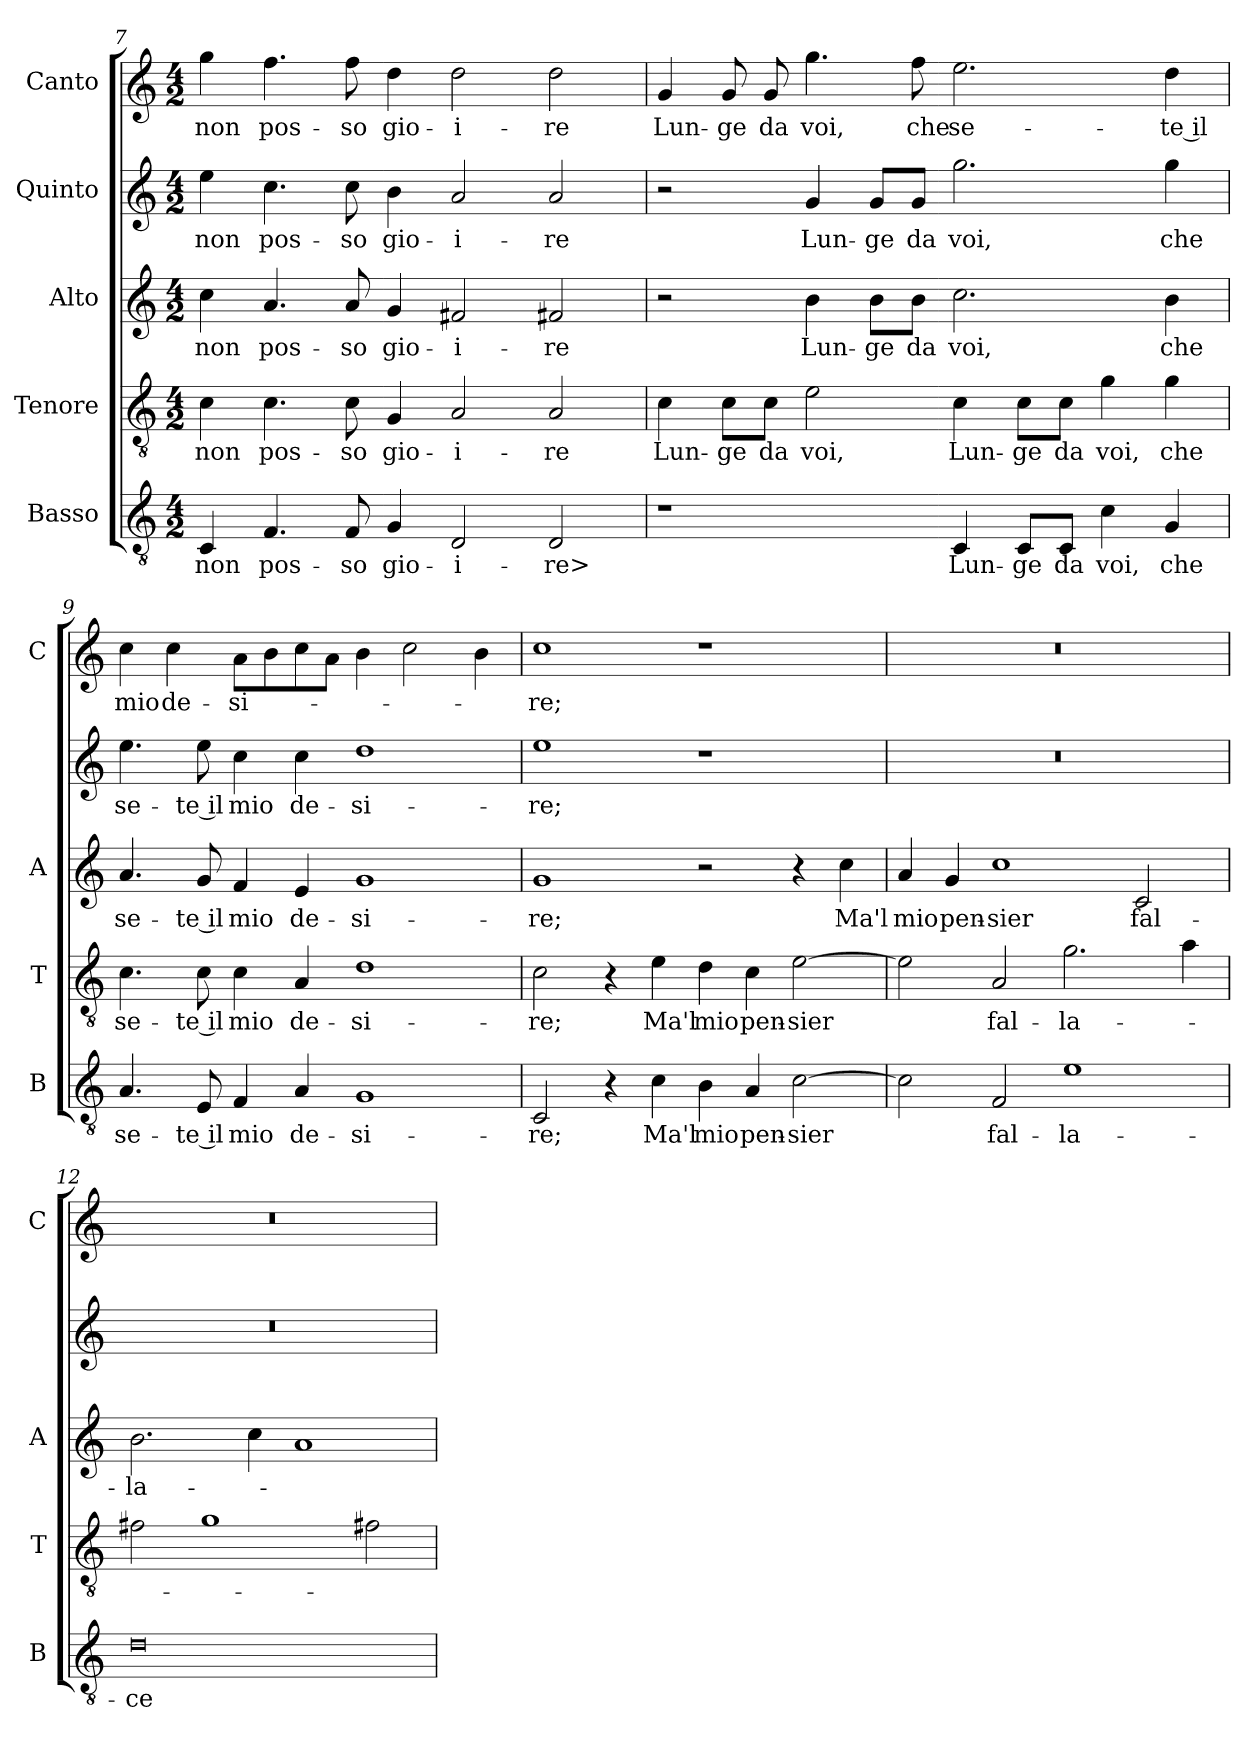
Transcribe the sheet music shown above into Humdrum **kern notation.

**kern	**text	**kern	**text	**kern	**text	**kern	**text	**kern	**text
*part5	*part5	*part4	*part4	*part3	*part3	*part2	*part2	*part1	*part1
*staff5	*staff5	*staff4	*staff4	*staff3	*staff3	*staff2	*staff2	*staff1	*staff1
*I"Basso	*	*I"Tenore	*	*I"Alto	*	*I"Quinto	*	*I"Canto	*
*I'B	*	*I'T	*	*I'A	*	*	*	*I'C	*
*clefGv2	*	*clefGv2	*	*clefG2	*	*clefG2	*	*clefG2	*
*k[]	*	*k[]	*	*k[]	*	*k[]	*	*k[]	*
*C:	*	*C:	*	*C:	*	*C:	*	*C:	*
*M4/2	*	*M4/2	*	*M4/2	*	*M4/2	*	*M4/2	*
=7	=7	=7	=7	=7	=7	=7	=7	=7	=7
4C	non	4c	non	4cc	non	4ee	non	4gg	non
4.F	pos-	4.c	pos-	4.a	pos-	4.cc	pos-	4.ff	pos-
8F	-so	8c	-so	8a	-so	8cc	-so	8ff	-so
4G	gio-	4G	gio-	4g	gio-	4b	gio-	4dd	gio-
2D	-i-	2A	-i-	2f#X	-i-	2a	-i-	2dd	-i-
2D	-re>	2A	-re	2f#X	-re	2a	-re	2dd	-re
=8	=8	=8	=8	=8	=8	=8	=8	=8	=8
1r	.	4c	Lun-	2r	.	2r	.	4g	Lun-
.	.	8c\L	-ge	.	.	.	.	8g	-ge
.	.	8c\J	da	.	.	.	.	8g	da
.	.	2e	voi,	4b	Lun-	4g	Lun-	4.gg	voi,
.	.	.	.	8b\L	-ge	8g/L	-ge	.	.
.	.	.	.	8b\J	da	8g/J	da	8ff	che
4C	Lun-	4c	Lun-	2.cc	voi,	2.gg	voi,	2.ee	se-
8C/L	-ge	8c\L	-ge	.	.	.	.	.	.
8C/J	da	8c\J	da	.	.	.	.	.	.
4c	voi,	4g	voi,	.	.	.	.	.	.
4G	che	4g	che	4b	che	4gg	che	4dd	-te il
=9	=9	=9	=9	=9	=9	=9	=9	=9	=9
4.A	se-	4.c	se-	4.a	se-	4.ee	se-	4cc	mio
.	.	.	.	.	.	.	.	4cc	de-
8E	-te il	8c	-te il	8g	-te il	8ee	-te il	.	.
4F	mio	4c	mio	4f	mio	4cc	mio	8aL	-si-
.	.	.	.	.	.	.	.	8b	.
4A	de-	4A	de-	4e	de-	4cc	de-	8cc	.
.	.	.	.	.	.	.	.	8aJ	.
1G	-si-	1d	-si-	1g	-si-	1dd	-si-	4b	.
.	.	.	.	.	.	.	.	2cc	.
.	.	.	.	.	.	.	.	4b	.
=10	=10	=10	=10	=10	=10	=10	=10	=10	=10
2C	-re;	2c	-re;	1g	-re;	1ee	-re;	1cc	-re;
4r	.	4r	.	.	.	.	.	.	.
4c	Ma'l	4e	Ma'l	.	.	.	.	.	.
4B	mio	4d	mio	2r	.	1r	.	1r	.
4A	pen-	4c	pen-	.	.	.	.	.	.
[2c	-sier	[2e	-sier	4r	.	.	.	.	.
.	.	.	.	4cc	Ma'l	.	.	.	.
=11	=11	=11	=11	=11	=11	=11	=11	=11	=11
2c]	.	2e]	.	4a	mio	0r	.	0r	.
.	.	.	.	4g	pen-	.	.	.	.
2F	fal-	2A	fal-	1cc	-sier	.	.	.	.
1e	-la-	2.g	-la-	.	.	.	.	.	.
.	.	.	.	2c	fal-	.	.	.	.
.	.	4a	.	.	.	.	.	.	.
=12	=12	=12	=12	=12	=12	=12	=12	=12	=12
0d	-ce	2f#X	.	2.b	-la-	0r	.	0r	.
.	.	1g	.	.	.	.	.	.	.
.	.	.	.	4cc	.	.	.	.	.
.	.	.	.	1a	.	.	.	.	.
.	.	2f#X	.	.	.	.	.	.	.
=	=	=	=	=	=	=	=	=	=
*-	*-	*-	*-	*-	*-	*-	*-	*-	*-
